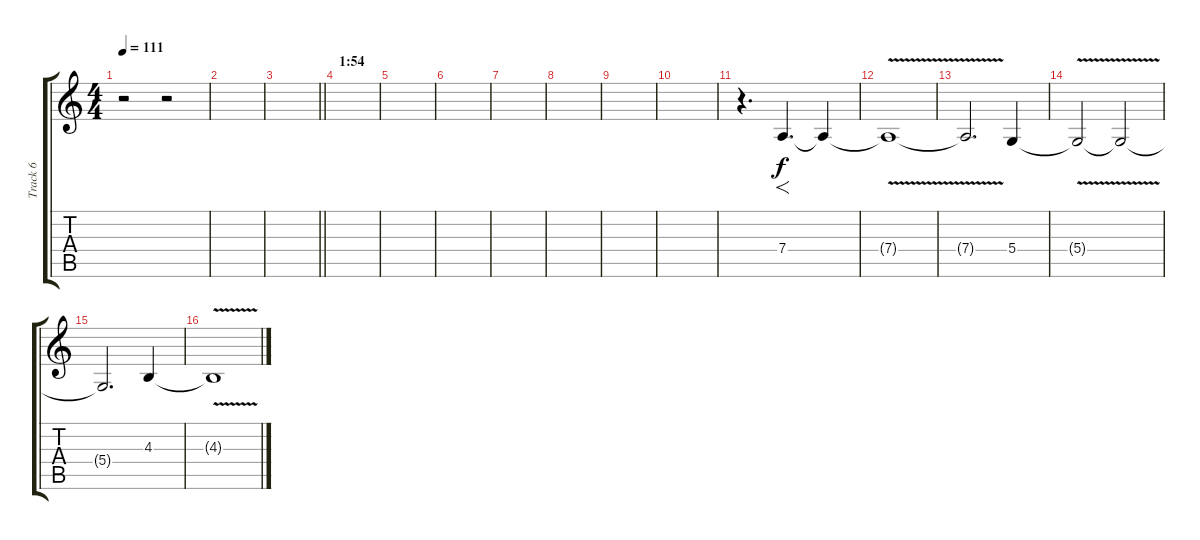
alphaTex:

\track ("Track 6" "Track 6") {instrument clarinet}
\staff {score tabs}
\tuning (E4 B3 G3 D3 A2 E2) {hide}
\ts (4 4)
\tempo 111
\clef g2
\ks c
r.2{dy f} r.2{volume 13} |
|
\barLineRight lightlight
|
\section ("" "1:54")
|
|
|
|
|
|
|
r.4{d volume 9} 7.4.4{f d} 7.4{t}.4 |
7.4{v t}.1 |
7.4{t}.2{d} 5.4.4 |
5.4{v t}.2 5.4{t}.2 |
5.4{t}.2{d} 4.3.4 |
4.3{v t}.1
